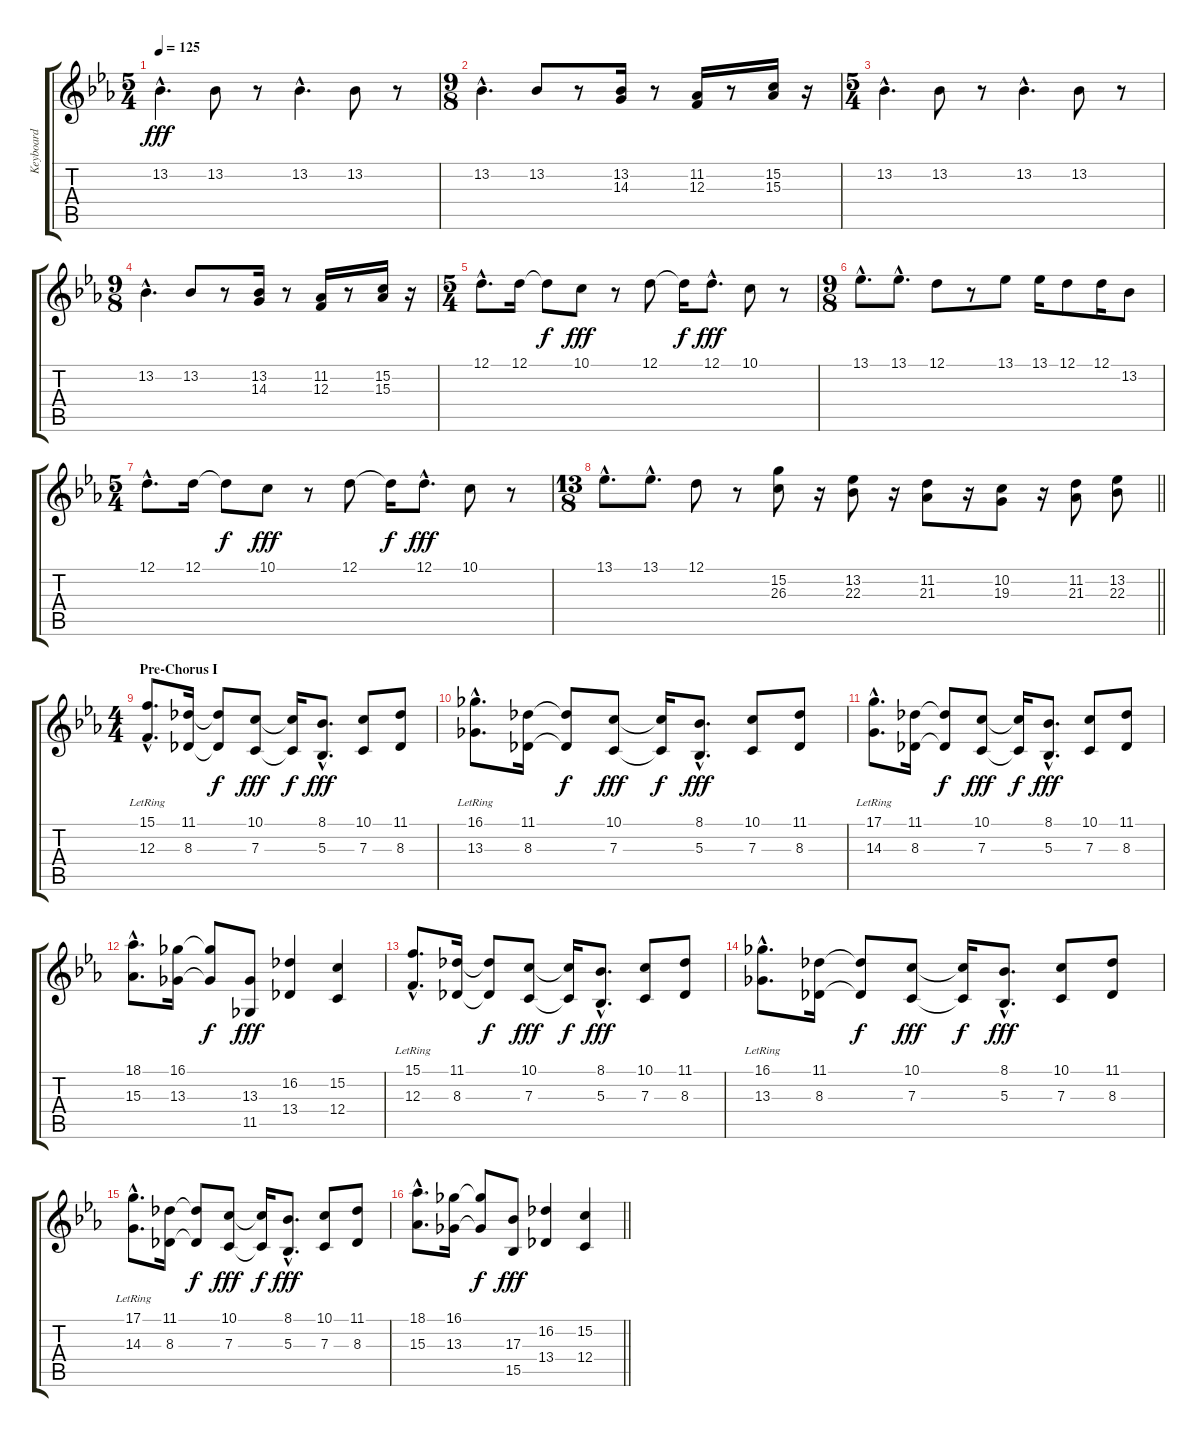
\track ("Keyboard" "Keyboard") {instrument stringensemble1}
\staff {score tabs}
\tuning (D4 A3 F3 C3 G2 C2) {hide}
\ts (5 4)
\tempo 125
\clef g2
\ks cminor
13.2{hac}.4{d dy fff} 13.2.8 r.8 13.2{hac}.4{d} 13.2.8 r.8 |
\ts (9 8)
13.2{hac}.4{d} 13.2.8 r.8 (13.2 14.3).16 r.8 (11.2 12.3).16 r.8 (15.2 15.3).16 r.16 |
\ts (5 4)
13.2{hac}.4{d} 13.2.8 r.8 13.2{hac}.4{d} 13.2.8 r.8 |
\ts (9 8)
13.2{hac}.4{d} 13.2.8 r.8 (13.2 14.3).16 r.8 (11.2 12.3).16 r.8 (15.2 15.3).16 r.16 |
\ts (5 4)
12.1{hac}.8{d instrument percussiveorgan} 12.1.16 12.1{t}.8{dy f} 10.1.8{dy fff} r.8 12.1.8 12.1{t}.16{dy f} 12.1{hac}.8{d dy fff} 10.1.8 r.8 |
\ts (9 8)
13.1{hac}.8{d} 13.1{hac}.8{d} 12.1.8 r.8 13.1.8 13.1.16 12.1.8 12.1.16 13.2.8 |
\ts (5 4)
12.1{hac}.8{d instrument percussiveorgan} 12.1.16 12.1{t}.8{dy f} 10.1.8{dy fff} r.8 12.1.8 12.1{t}.16{dy f} 12.1{hac}.8{d dy fff} 10.1.8 r.8 |
\ts (13 8)
\barLineRight lightlight
13.1{hac}.8{d} 13.1{hac}.8{d} 12.1.8 r.8 (15.2 26.3).8 r.16 (13.2 22.3).8 r.16 (11.2 21.3).8 r.16 (10.2 19.3).8 r.16 (11.2 21.3).8 (13.2 22.3).8 |
\ts (4 4)
\section ("" "Pre-Chorus I")
(15.1{hac lr} 12.3{hac}).8{d volume 16 instrument acousticgrandpiano} (11.1 8.3).16 (11.1{t} 8.3{t}).8{dy f} (10.1 7.3).8{dy fff} (10.1{t} 7.3{t}).16{dy f} (8.1{hac} 5.3{hac}).8{d dy fff} (10.1 7.3).8 (11.1 8.3).8 |
(16.1{hac lr} 13.3{hac}).8{d} (11.1 8.3).16 (11.1{t} 8.3{t}).8{dy f} (10.1 7.3).8{dy fff} (10.1{t} 7.3{t}).16{dy f} (8.1{hac} 5.3{hac}).8{d dy fff} (10.1 7.3).8 (11.1 8.3).8 |
(17.1{hac lr} 14.3{hac}).8{d} (11.1 8.3).16 (11.1{t} 8.3{t}).8{dy f} (10.1 7.3).8{dy fff} (10.1{t} 7.3{t}).16{dy f} (8.1{hac} 5.3{hac}).8{d dy fff} (10.1 7.3).8 (11.1 8.3).8 |
(18.1{hac} 15.3{hac}).8{d} (16.1 13.3).16 (16.1{t} 13.3{t}).8{dy f} (13.3 11.5).8{dy fff} (16.2 13.4).4 (15.2 12.4).4 |
(15.1{hac lr} 12.3{hac}).8{d volume 16 instrument acousticgrandpiano} (11.1 8.3).16 (11.1{t} 8.3{t}).8{dy f} (10.1 7.3).8{dy fff} (10.1{t} 7.3{t}).16{dy f} (8.1{hac} 5.3{hac}).8{d dy fff} (10.1 7.3).8 (11.1 8.3).8 |
(16.1{hac lr} 13.3{hac}).8{d} (11.1 8.3).16 (11.1{t} 8.3{t}).8{dy f} (10.1 7.3).8{dy fff} (10.1{t} 7.3{t}).16{dy f} (8.1{hac} 5.3{hac}).8{d dy fff} (10.1 7.3).8 (11.1 8.3).8 |
(17.1{hac lr} 14.3{hac}).8{d} (11.1 8.3).16 (11.1{t} 8.3{t}).8{dy f} (10.1 7.3).8{dy fff} (10.1{t} 7.3{t}).16{dy f} (8.1{hac} 5.3{hac}).8{d dy fff} (10.1 7.3).8 (11.1 8.3).8 |
\barLineRight lightlight
(18.1{hac} 15.3{hac}).8{d} (16.1 13.3).16 (16.1{t} 13.3{t}).8{dy f} (17.3 15.5).8{dy fff} (16.2 13.4).4 (15.2 12.4).4
